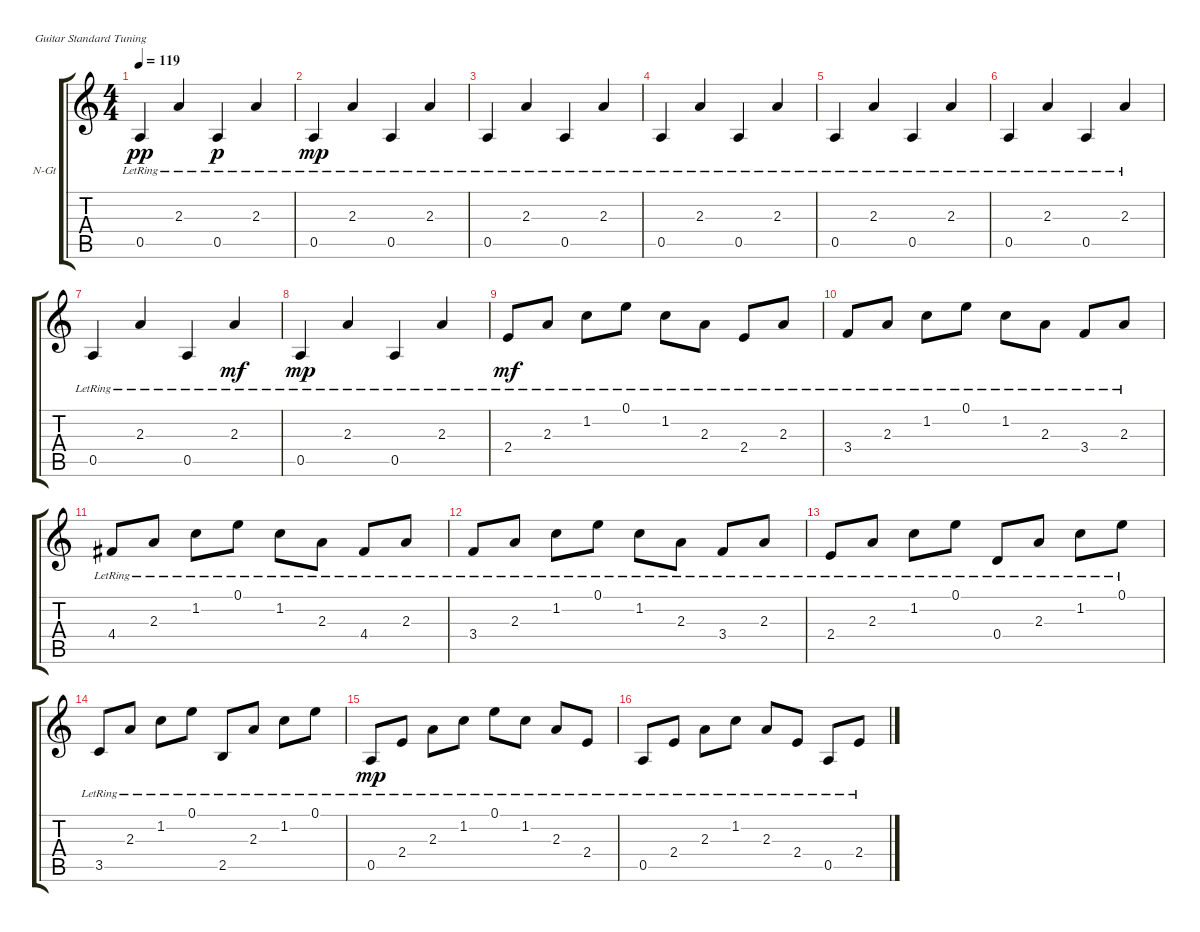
\bracketExtendMode groupsimilarinstruments
\multiTrackTrackNamePolicy hidden
\firstSystemTrackNameOrientation horizontal
\otherSystemsTrackNameOrientation horizontal
\track ("Gtr. 1 (Nylon Acoustic)" "N-Gt") {instrument acousticguitarnylon}
\staff {score tabs}
\tuning (E4 B3 G3 D3 A2 E2)
\ts (4 4)
\tempo 119
\clef g2
\scale
1.13871
\ks c
0.5{lr}.4{dy pp instrument acousticguitarnylon} 2.3{lr}.4 0.5{lr}.4{dy p} 2.3{lr}.4 |
\scale
0.930643 0.5{lr}.4{dy mp} 2.3{lr}.4 0.5{lr}.4 2.3{lr}.4 |
\scale
0.930643 0.5{lr}.4 2.3{lr}.4 0.5{lr}.4 2.3{lr}.4 |
\scale
1.07818 0.5{lr}.4 2.3{lr}.4 0.5{lr}.4 2.3{lr}.4 |
\scale
0.960908 0.5{lr}.4 2.3{lr}.4 0.5{lr}.4 2.3{lr}.4 |
\scale
0.960908 0.5{lr}.4 2.3{lr}.4 0.5{lr}.4 2.3{lr}.4 |
\scale
1.07818 0.5{lr}.4 2.3{lr}.4 0.5{lr}.4 2.3{lr}.4{dy mf} |
\scale
0.960908 0.5{lr}.4{dy mp} 2.3{lr}.4 0.5{lr}.4 2.3{lr}.4 |
\scale
0.960908 2.4{lr}.8{dy mf} 2.3{lr}.8 1.2{lr}.8 0.1{lr}.8 1.2{lr}.8 2.3{lr}.8 2.4{lr}.8 2.3{lr}.8 |
\scale
1.07818 3.4{lr}.8 2.3{lr}.8 1.2{lr}.8 0.1{lr}.8 1.2{lr}.8 2.3{lr}.8 3.4{lr}.8 2.3{lr}.8 |
\scale
0.960908 4.4{lr}.8 2.3{lr}.8 1.2{lr}.8 0.1{lr}.8 1.2{lr}.8 2.3{lr}.8 4.4{lr}.8 2.3{lr}.8 |
\scale
0.960908 3.4{lr}.8 2.3{lr}.8 1.2{lr}.8 0.1{lr}.8 1.2{lr}.8 2.3{lr}.8 3.4{lr}.8 2.3{lr}.8 |
\scale
1.07818 2.4{lr}.8 2.3{lr}.8 1.2{lr}.8 0.1{lr}.8 0.4{lr}.8 2.3{lr}.8 1.2{lr}.8 0.1{lr}.8 |
\scale
0.960908 3.5{lr}.8 2.3{lr}.8 1.2{lr}.8 0.1{lr}.8 2.5{lr}.8 2.3{lr}.8 1.2{lr}.8 0.1{lr}.8 |
\scale
0.960908 0.5{lr}.8{dy mp} 2.4{lr}.8 2.3{lr}.8 1.2{lr}.8 0.1{lr}.8 1.2{lr}.8 2.3{lr}.8 2.4{lr}.8 |
\scale
1.07818 0.5{lr}.8 2.4{lr}.8 2.3{lr}.8 1.2{lr}.8 2.3{lr}.8 2.4{lr}.8 0.5{lr}.8 2.4{lr}.8
